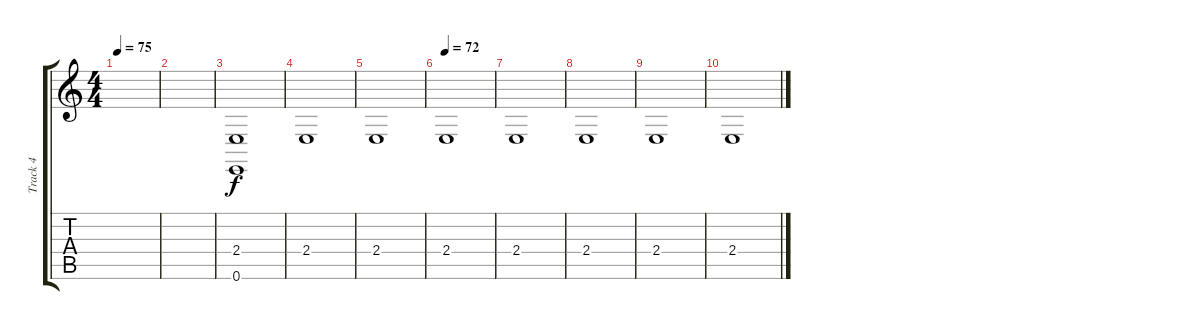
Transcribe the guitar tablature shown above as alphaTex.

\track ("Track 4" "Track 4") {instrument tubularbells}
\staff {score tabs}
\tuning (E4 B3 G3 D3 A2 E2) {hide}
\ts (4 4)
\tempo 75
\clef g2
\ks c
|
|
(2.4 0.6).1 |
2.4.1 |
2.4.1 |
\tempo 72
2.4.1 |
2.4.1{dy f} |
2.4.1 |
2.4.1 |
2.4.1
